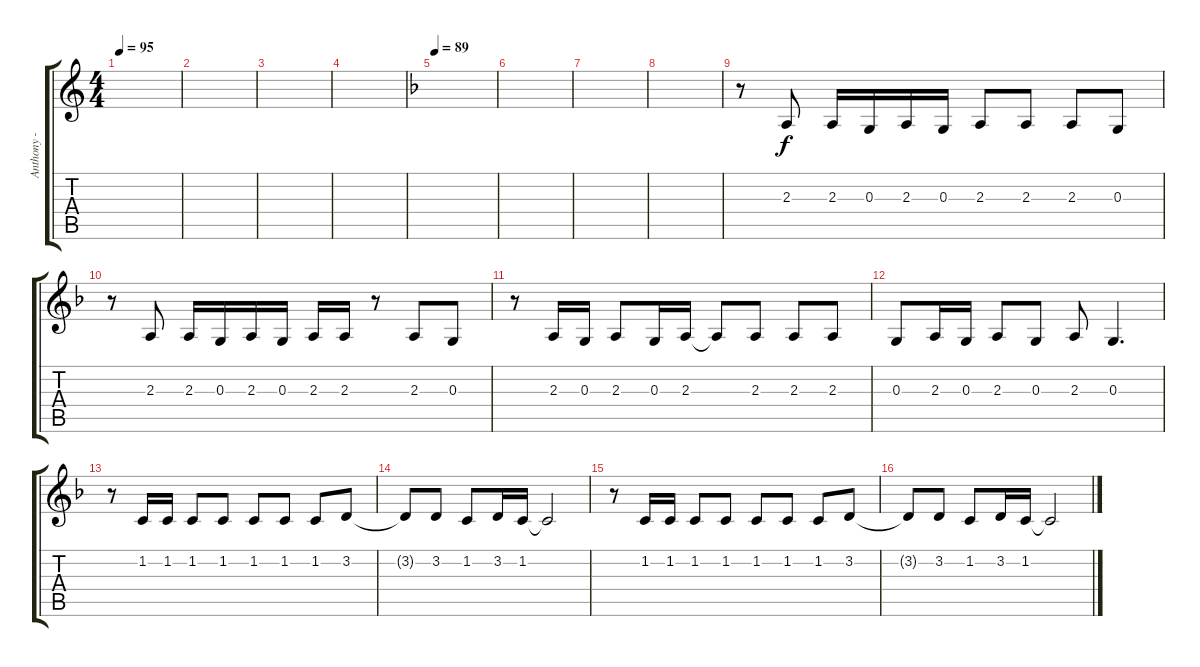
\track ("Anthony - vocal" "Anthony - ") {instrument bassoon}
\staff {score tabs}
\tuning (E4 B3 G3 D3 A2 E2) {hide}
\ts (4 4)
\tempo 95
\clef g2
\ks c
|
|
|
|
\tempo 89
\ks f
|
|
|
|
r.8{volume 9 instrument clarinet} 2.3.8 2.3.16 0.3.16 2.3.16 0.3.16 2.3.8 2.3.8 2.3.8 0.3.8 |
r.8 2.3.8 2.3.16 0.3.16 2.3.16 0.3.16 2.3.16 2.3.16 r.8 2.3.8 0.3.8 |
r.8 2.3.16 0.3.16 2.3.8 0.3.16 2.3.16 2.3{t}.8 2.3.8 2.3.8 2.3.8 |
0.3.8 2.3.16 0.3.16 2.3.8 0.3.8 2.3.8 0.3.4{d} |
r.8 1.2.16 1.2.16 1.2.8 1.2.8 1.2.8 1.2.8 1.2.8 3.2.8 |
3.2{t}.8 3.2.8 1.2.8 3.2.16 1.2.16 1.2{t}.2 |
r.8 1.2.16 1.2.16 1.2.8 1.2.8 1.2.8 1.2.8 1.2.8 3.2.8 |
3.2{t}.8 3.2.8 1.2.8 3.2.16 1.2.16 1.2{t}.2
